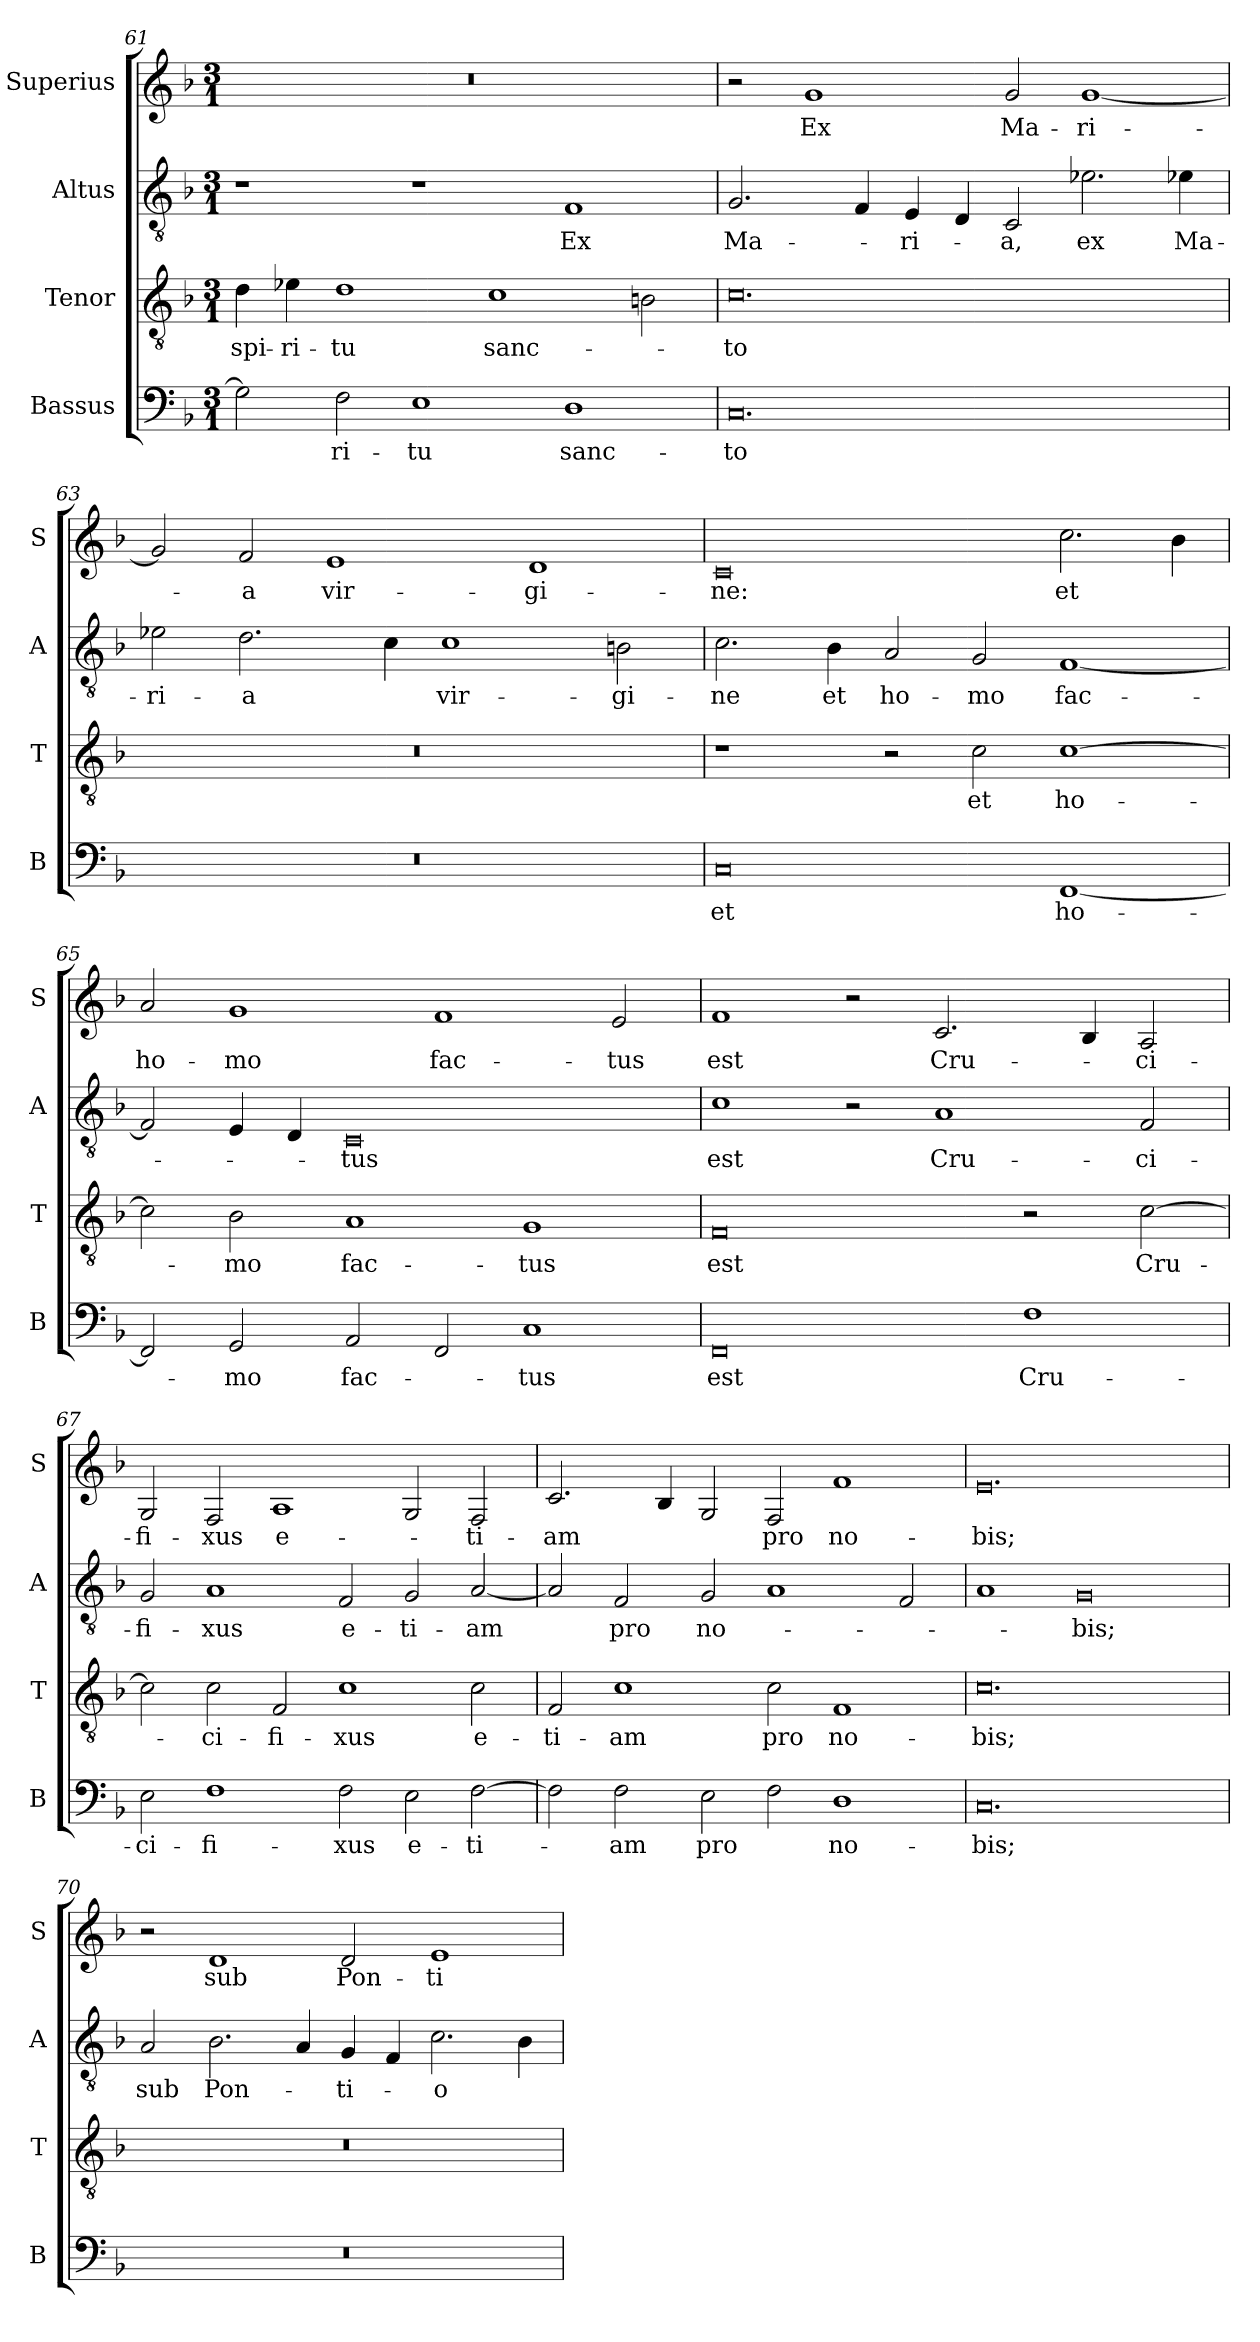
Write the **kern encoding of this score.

**kern	**text	**kern	**text	**kern	**text	**kern	**text
*part4	*part4	*part3	*part3	*part2	*part2	*part1	*part1
*staff4	*staff4	*staff3	*staff3	*staff2	*staff2	*staff1	*staff1
*I"Bassus	*	*I"Tenor	*	*I"Altus	*	*I"Superius	*
*I'B	*	*I'T	*	*I'A	*	*I'S	*
*clefF4	*	*clefGv2	*	*clefGv2	*	*clefG2	*
*k[b-]	*	*k[b-]	*	*k[b-]	*	*k[b-]	*
*M3/1	*	*M3/1	*	*M3/1	*	*M3/1	*
=61	=61	=61	=61	=61	=61	=61	=61
2G\]	.	4d\	spi-	1r	.	0.r	.
.	.	4e-X\	-ri-	.	.	.	.
2F\	-ri-	1d	-tu	.	.	.	.
1E	-tu	.	.	1r	.	.	.
.	.	1c	sanc-	.	.	.	.
1D	sanc-	.	.	1F	Ex	.	.
.	.	2Bn\	.	.	.	.	.
=62	=62	=62	=62	=62	=62	=62	=62
0.C	-to	0.c	-to	2.G/	Ma-	2r	.
.	.	.	.	.	.	1g	Ex
.	.	.	.	4F/	.	.	.
.	.	.	.	4E/	-ri-	.	.
.	.	.	.	4D/	.	.	.
.	.	.	.	2C/	-a,	2g/	Ma-
.	.	.	.	2.e-X\	ex	[1g	-ri-
.	.	.	.	4e-X\	Ma-	.	.
=63	=63	=63	=63	=63	=63	=63	=63
0.r	.	0.r	.	2e-X\	-ri-	2g/]	.
.	.	.	.	2.d\	-a	2f/	-a
.	.	.	.	.	.	1e	vir-
.	.	.	.	4c\	.	.	.
.	.	.	.	1c	vir-	.	.
.	.	.	.	.	.	1d	-gi-
.	.	.	.	2Bn\	-gi-	.	.
=64	=64	=64	=64	=64	=64	=64	=64
0C	et	1r	.	2.c\	-ne	0c	-ne:
.	.	.	.	4B-\	et	.	.
.	.	2r	.	2A/	ho-	.	.
.	.	2c\	et	2G/	-mo	.	.
[1FF	ho-	[1c	ho-	[1F	fac-	2.cc\	et
.	.	.	.	.	.	4b-\	.
=65	=65	=65	=65	=65	=65	=65	=65
2FF/]	.	2c\]	.	2F/]	.	2a/	ho-
2GG/	-mo	2B-\	mo	4E/	.	1g	-mo
.	.	.	.	4D/	.	.	.
2AA/	fac-	1A	fac-	0C	-tus	.	.
2FF/	.	.	.	.	.	1f	fac-
1C	-tus	1G	-tus	.	.	.	.
.	.	.	.	.	.	2e/	-tus
=66	=66	=66	=66	=66	=66	=66	=66
0FF	est	0F	est	1c	est	1f	est
.	.	.	.	2r	.	2r	.
.	.	.	.	1A	Cru-	2.c/	Cru-
1F	Cru-	2r	.	.	.	.	.
.	.	.	.	.	.	4B-/	.
.	.	[2c\	Cru-	2F/	-ci-	2A/	-ci-
=67	=67	=67	=67	=67	=67	=67	=67
2E\	-ci-	2c\]	.	2G/	-fi-	2G/	-fi-
1F	-fi-	2c\	-ci-	1A	-xus	2F/	-xus
.	.	2F/	-fi-	.	.	1A	e-
2F	-xus	1c	-xus	2F/	e-	.	.
2E\	e-	.	.	2G/	-ti-	2G/	.
[2F\	-ti-	2c	e-	[2A/	-am	2F/	-ti-
=68	=68	=68	=68	=68	=68	=68	=68
2F]	.	2F/	-ti-	2A/]	.	2.c/	-am
2F	-am	1c	-am	2F/	pro	.	.
.	.	.	.	.	.	4B-/	.
2E\	pro	.	.	2G/	no-	2G/	.
2F\	.	2c\	pro	1A	.	2F/	pro
1D	no-	1F	no-	.	.	1f	no-
.	.	.	.	2F/	.	.	.
=69	=69	=69	=69	=69	=69	=69	=69
0.C	-bis;	0.c	-bis;	1A	.	0.e	-bis;
.	.	.	.	0G	-bis;	.	.
=70	=70	=70	=70	=70	=70	=70	=70
0.r	.	0.r	.	2A/	sub	2r	.
.	.	.	.	2.B-\	Pon-	1d	sub
.	.	.	.	4A/	.	.	.
.	.	.	.	4G/	-ti-	2d/	Pon-
.	.	.	.	4F/	.	.	.
.	.	.	.	2.c\	-o	1e	-ti-
.	.	.	.	4B-\	.	.	.
=	=	=	=	=	=	=	=
*-	*-	*-	*-	*-	*-	*-	*-
